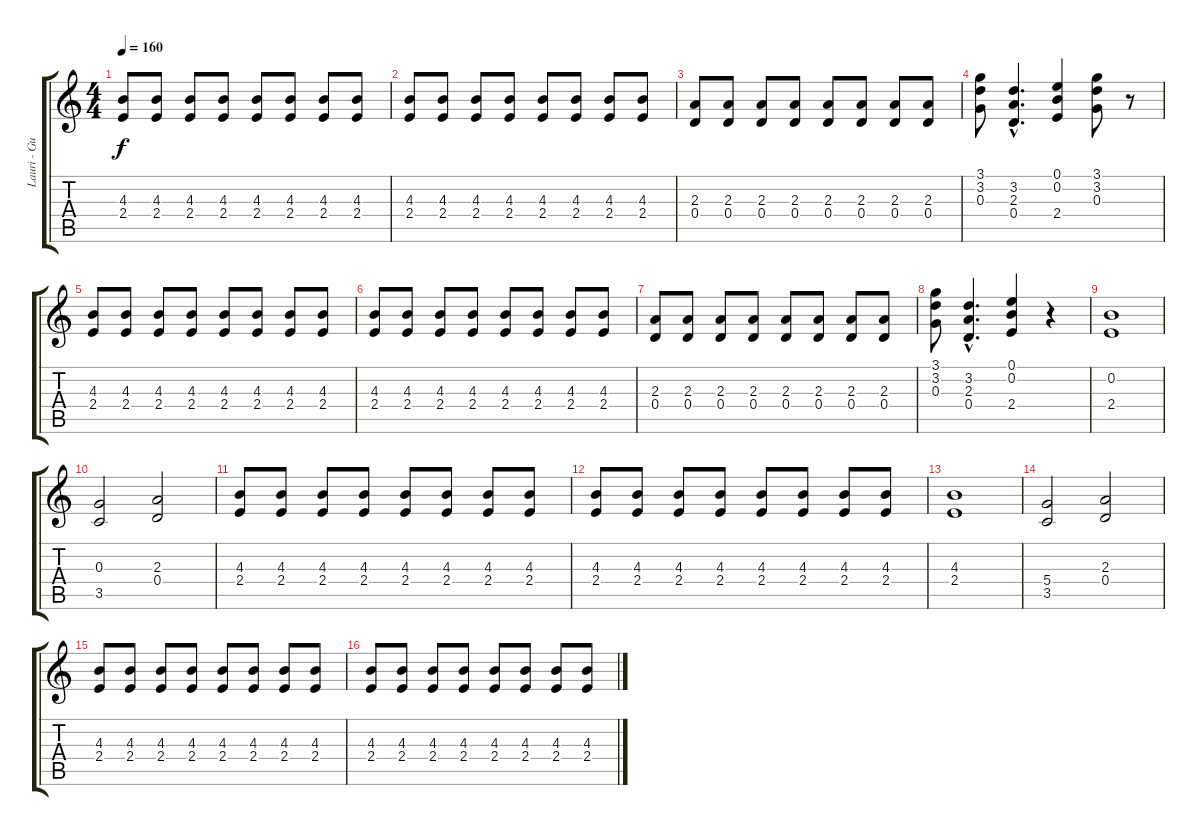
\track ("Lauri - Guitar 1" "Lauri - Gu") {instrument distortionguitar}
\staff {score tabs}
\tuning (E4 B3 G3 D3 A2 E2) {hide}
\ts (4 4)
\tempo 160
\clef g2
\ks c
(4.3 2.4).8{dy f} (4.3 2.4).8 (4.3 2.4).8 (4.3 2.4).8 (4.3 2.4).8 (4.3 2.4).8 (4.3 2.4).8 (4.3 2.4).8 |
(4.3 2.4).8 (4.3 2.4).8 (4.3 2.4).8 (4.3 2.4).8 (4.3 2.4).8 (4.3 2.4).8 (4.3 2.4).8 (4.3 2.4).8 |
(2.3 0.4).8 (2.3 0.4).8 (2.3 0.4).8 (2.3 0.4).8 (2.3 0.4).8 (2.3 0.4).8 (2.3 0.4).8 (2.3 0.4).8 |
(3.1 3.2 0.3).8 (3.2{hac} 2.3{hac} 0.4{hac}).4{d} (0.1 0.2 2.4).4 (3.1 3.2 0.3).8 r.8 |
(4.3 2.4).8 (4.3 2.4).8 (4.3 2.4).8 (4.3 2.4).8 (4.3 2.4).8 (4.3 2.4).8 (4.3 2.4).8 (4.3 2.4).8 |
(4.3 2.4).8 (4.3 2.4).8 (4.3 2.4).8 (4.3 2.4).8 (4.3 2.4).8 (4.3 2.4).8 (4.3 2.4).8 (4.3 2.4).8 |
(2.3 0.4).8 (2.3 0.4).8 (2.3 0.4).8 (2.3 0.4).8 (2.3 0.4).8 (2.3 0.4).8 (2.3 0.4).8 (2.3 0.4).8 |
(3.1 3.2 0.3).8 (3.2{hac} 2.3{hac} 0.4{hac}).4{d} (0.1 0.2 2.4).4 r.4 |
(0.2 2.4).1 |
(0.3 3.5).2 (2.3 0.4).2 |
(4.3 2.4).8 (4.3 2.4).8 (4.3 2.4).8 (4.3 2.4).8 (4.3 2.4).8 (4.3 2.4).8 (4.3 2.4).8 (4.3 2.4).8 |
(4.3 2.4).8 (4.3 2.4).8 (4.3 2.4).8 (4.3 2.4).8 (4.3 2.4).8 (4.3 2.4).8 (4.3 2.4).8 (4.3 2.4).8 |
(4.3 2.4).1 |
(5.4 3.5).2 (2.3 0.4).2 |
(4.3 2.4).8 (4.3 2.4).8 (4.3 2.4).8 (4.3 2.4).8 (4.3 2.4).8 (4.3 2.4).8 (4.3 2.4).8 (4.3 2.4).8 |
(4.3 2.4).8 (4.3 2.4).8 (4.3 2.4).8 (4.3 2.4).8 (4.3 2.4).8 (4.3 2.4).8 (4.3 2.4).8 (4.3 2.4).8
